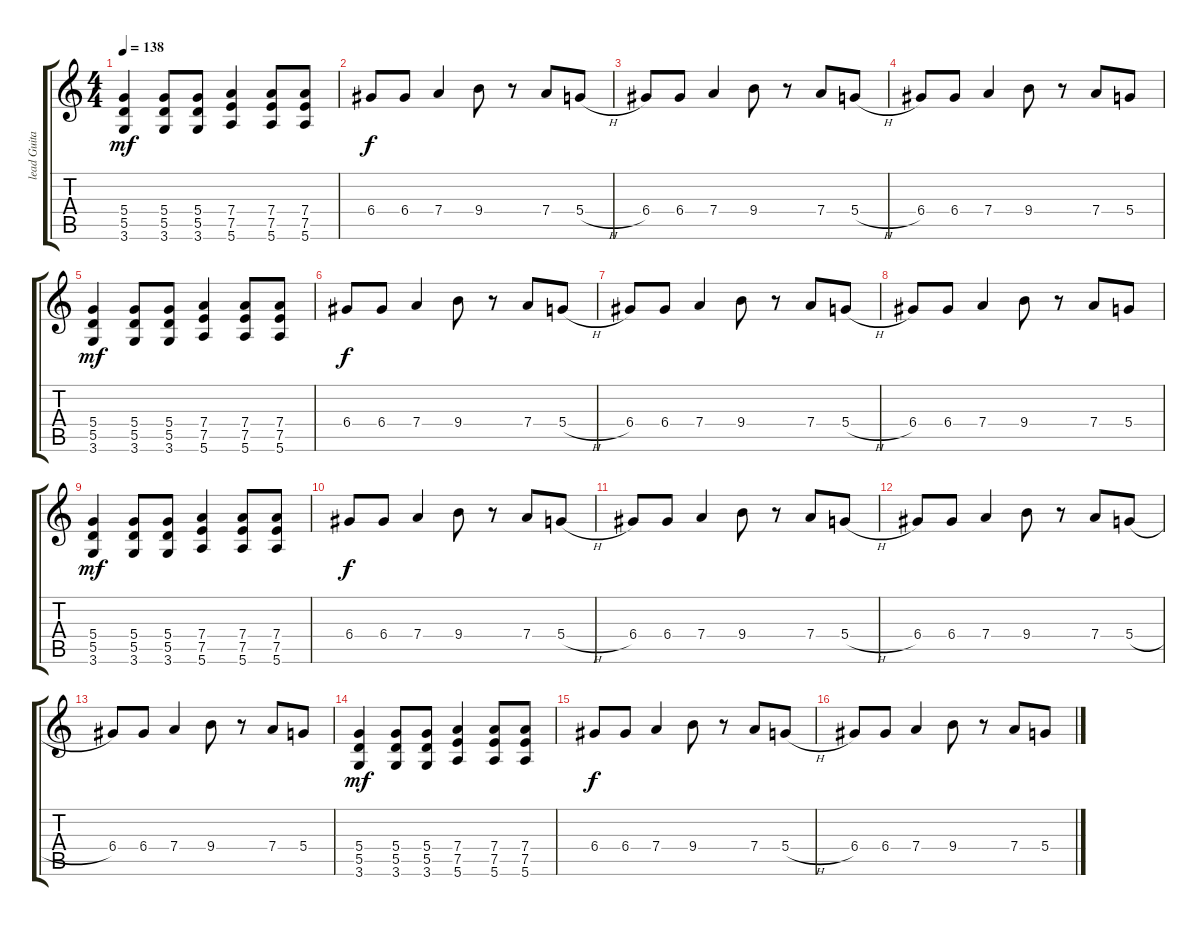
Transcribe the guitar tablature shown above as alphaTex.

\track ("lead Guitar" "lead Guita") {instrument electricguitarclean}
\staff {score tabs}
\tuning (E4 B3 G3 D3 A2 E2) {hide}
\ts (4 4)
\tempo 138
\clef g2
\ks c
(5.4 5.5 3.6).4{dy mf} (5.4 5.5 3.6).8 (5.4 5.5 3.6).8 (7.4 7.5 5.6).4 (7.4 7.5 5.6).8 (7.4 7.5 5.6).8 |
6.4.8{dy f} 6.4.8 7.4.4 9.4.8 r.8 7.4.8 5.4{h}.8 |
6.4.8 6.4.8 7.4.4 9.4.8 r.8 7.4.8 5.4{h}.8 |
6.4.8 6.4.8 7.4.4 9.4.8 r.8 7.4.8 5.4.8 |
(5.4 5.5 3.6).4{dy mf} (5.4 5.5 3.6).8 (5.4 5.5 3.6).8 (7.4 7.5 5.6).4 (7.4 7.5 5.6).8 (7.4 7.5 5.6).8 |
6.4.8{dy f} 6.4.8 7.4.4 9.4.8 r.8 7.4.8 5.4{h}.8 |
6.4.8 6.4.8 7.4.4 9.4.8 r.8 7.4.8 5.4{h}.8 |
6.4.8 6.4.8 7.4.4 9.4.8 r.8 7.4.8 5.4.8 |
(5.4 5.5 3.6).4{dy mf} (5.4 5.5 3.6).8 (5.4 5.5 3.6).8 (7.4 7.5 5.6).4 (7.4 7.5 5.6).8 (7.4 7.5 5.6).8 |
6.4.8{dy f} 6.4.8 7.4.4 9.4.8 r.8 7.4.8 5.4{h}.8 |
6.4.8 6.4.8 7.4.4 9.4.8 r.8 7.4.8 5.4{h}.8 |
6.4.8 6.4.8 7.4.4 9.4.8 r.8 7.4.8 5.4{h}.8 |
6.4.8 6.4.8 7.4.4 9.4.8 r.8 7.4.8 5.4.8 |
(5.4 5.5 3.6).4{dy mf} (5.4 5.5 3.6).8 (5.4 5.5 3.6).8 (7.4 7.5 5.6).4 (7.4 7.5 5.6).8 (7.4 7.5 5.6).8 |
6.4.8{dy f} 6.4.8 7.4.4 9.4.8 r.8 7.4.8 5.4{h}.8 |
6.4.8 6.4.8 7.4.4 9.4.8 r.8 7.4.8 5.4.8
